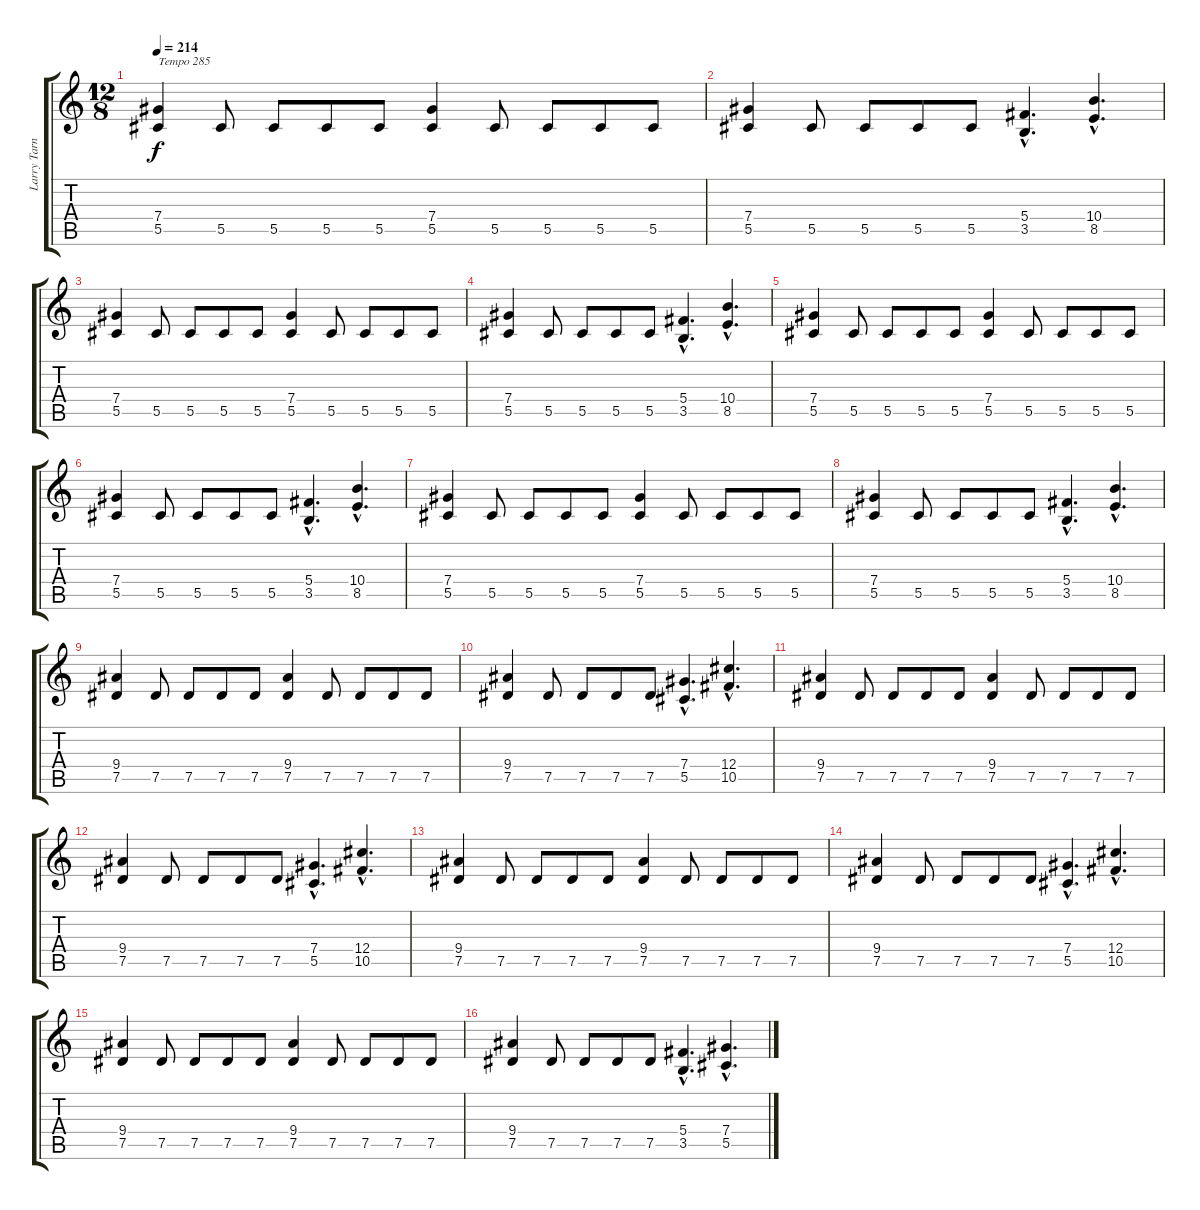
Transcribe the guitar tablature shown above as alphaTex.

\track ("Larry Tarnowski" "Larry Tarn") {instrument distortionguitar}
\staff {score tabs}
\tuning (Eb4 Bb3 Gb3 Db3 Ab2 Eb2) {hide}
\ts (12 8)
\tempo 214
\clef g2
\ks c
(7.4 5.5).4{txt "Tempo 285" dy f instrument distortionguitar} 5.5.8 5.5.8 5.5.8 5.5.8 (7.4 5.5).4 5.5.8 5.5.8 5.5.8 5.5.8 |
(7.4 5.5).4 5.5.8 5.5.8 5.5.8 5.5.8 (5.4{hac} 3.5{hac}).4{d} (10.4{hac} 8.5{hac}).4{d} |
(7.4 5.5).4 5.5.8 5.5.8 5.5.8 5.5.8 (7.4 5.5).4 5.5.8 5.5.8 5.5.8 5.5.8 |
(7.4 5.5).4 5.5.8 5.5.8 5.5.8 5.5.8 (5.4{hac} 3.5{hac}).4{d} (10.4{hac} 8.5{hac}).4{d} |
(7.4 5.5).4 5.5.8 5.5.8 5.5.8 5.5.8 (7.4 5.5).4 5.5.8 5.5.8 5.5.8 5.5.8 |
(7.4 5.5).4 5.5.8 5.5.8 5.5.8 5.5.8 (5.4{hac} 3.5{hac}).4{d} (10.4{hac} 8.5{hac}).4{d} |
(7.4 5.5).4 5.5.8 5.5.8 5.5.8 5.5.8 (7.4 5.5).4 5.5.8 5.5.8 5.5.8 5.5.8 |
(7.4 5.5).4 5.5.8 5.5.8 5.5.8 5.5.8 (5.4{hac} 3.5{hac}).4{d} (10.4{hac} 8.5{hac}).4{d} |
(9.4 7.5).4 7.5.8 7.5.8 7.5.8 7.5.8 (9.4 7.5).4 7.5.8 7.5.8 7.5.8 7.5.8 |
(9.4 7.5).4 7.5.8 7.5.8 7.5.8 7.5.8 (7.4{hac} 5.5{hac}).4{d} (12.4{hac} 10.5{hac}).4{d} |
(9.4 7.5).4 7.5.8 7.5.8 7.5.8 7.5.8 (9.4 7.5).4 7.5.8 7.5.8 7.5.8 7.5.8 |
(9.4 7.5).4 7.5.8 7.5.8 7.5.8 7.5.8 (7.4{hac} 5.5{hac}).4{d} (12.4{hac} 10.5{hac}).4{d} |
(9.4 7.5).4 7.5.8 7.5.8 7.5.8 7.5.8 (9.4 7.5).4 7.5.8 7.5.8 7.5.8 7.5.8 |
(9.4 7.5).4 7.5.8 7.5.8 7.5.8 7.5.8 (7.4{hac} 5.5{hac}).4{d} (12.4{hac} 10.5{hac}).4{d} |
(9.4 7.5).4 7.5.8 7.5.8 7.5.8 7.5.8 (9.4 7.5).4 7.5.8 7.5.8 7.5.8 7.5.8 |
(9.4 7.5).4 7.5.8 7.5.8 7.5.8 7.5.8 (5.4{hac} 3.5{hac}).4{d} (7.4{hac} 5.5{hac}).4{d}
